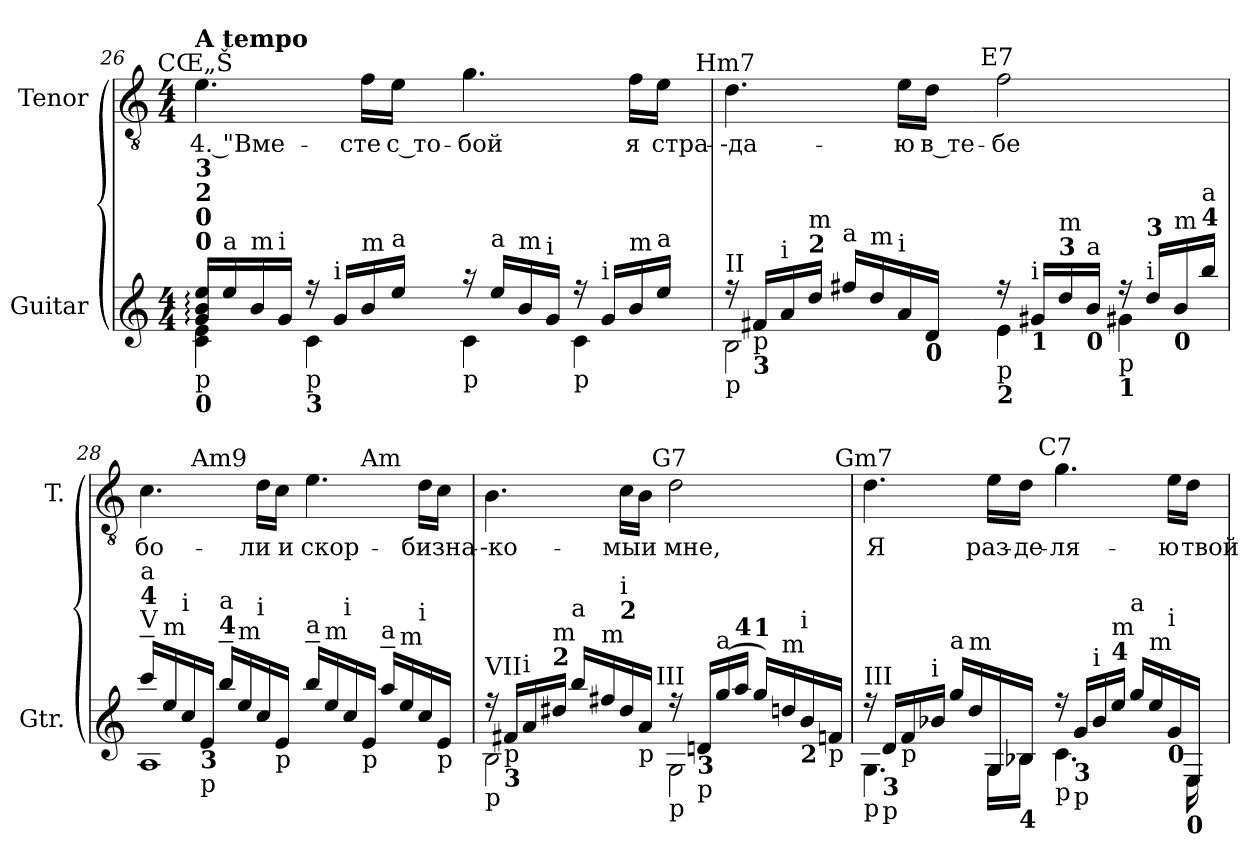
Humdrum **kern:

**kern	**kern	**text
*part2	*part1	*part1
*staff2	*staff1	*staff1
*I"Guitar	*I"Tenor	*
*I'Gtr.	*I'T.	*
*clefG2	*clefGv2	*
*ITrd7c12	*ITrd7c12	*
*k[]	*k[]	*
*a:	*a:	*
*M4/4	*M4/4	*
=26	=26	=26
*^	*	*
!	!	!LO:TX:a:cj:t=CŒ„Š	!
!	!	!LO:TX:a:B:t=A tempo	!
!LO:TX:b:t=p	!	!	!
!LO:TX:b:B:t=0	!	!	!
!LO:TX:B:t=0	!	!	!
!LO:TX:B:t=0	!	!	!
!LO:TX:B:t=2	!	!	!
!LO:TX:B:t=3	!	!	!
!	!	!	!LO:LY:b:color=#000000
16Gi/: 16Bi: 16ei:LL	4Ci\ 4Ei	4.Ei\	4. "Вме-
!LO:TX:a:t=a	!	!	!
16ei/	.	.	.
!LO:TX:a:t=m	!	!	!
16Bi/	.	.	.
!LO:TX:a:t=i	!	!	!
16Gi/JJ	.	.	.
!LO:TX:b:t=p	!	!	!
!LO:TX:b:B:t=3	!	!	!
16r	4Ci\	.	.
!LO:TX:a:t=i	!	!	!
16Gi/LL	.	.	.
!LO:TX:a:t=m	!	!	!
!	!	!	!LO:LY:b:color=#000000
16Bi/	.	16Fi\LL	-сте
!LO:TX:a:t=a	!	!	!
!	!	!	!LO:LY:b:color=#000000
16ei/JJ	.	16Ei\JJ	с то-
!LO:TX:b:t=p	!	!	!
!	!	!	!LO:LY:b:color=#000000
16r	4Ci\	4.Gi\	-бой
!LO:TX:a:t=a	!	!	!
16ei/LL	.	.	.
!LO:TX:a:t=m	!	!	!
16Bi/	.	.	.
!LO:TX:a:t=i	!	!	!
16Gi/JJ	.	.	.
!LO:TX:b:t=p	!	!	!
16r	4Ci\	.	.
!LO:TX:a:t=i	!	!	!
16Gi/LL	.	.	.
!LO:TX:a:t=m	!	!	!
!	!	!	!LO:LY:b:color=#000000
16Bi/	.	16Fi\LL	я
!LO:TX:a:t=a	!	!	!
!	!	!	!LO:LY:b:color=#000000
16ei/JJ	.	16Ei\JJ	стра-
!!LO:LB:g=z
=27	=27	=27	=27
!	!	!LO:TX:a:cj:t=Hm7	!
!LO:TX:a:t=II	!	!	!
!LO:TX:b:t=p	!	!	!
!	!	!	!LO:LY:b:color=#000000
16r	2BBi\	4.Di\	--да-
!LO:TX:b:t=p	!	!	!
!LO:TX:b:B:t=3	!	!	!
16F#Xi/LL	.	.	.
!LO:TX:a:t=i	!	!	!
16Ai/	.	.	.
!LO:TX:B:t=2	!	!	!
!LO:TX:a:t=m	!	!	!
16di/JJ	.	.	.
!LO:TX:a:t=a	!	!	!
16f#Xi/LL	.	.	.
!LO:TX:a:t=m	!	!	!
16di/	.	.	.
!LO:TX:a:t=i	!	!	!
!	!	!	!LO:LY:b:color=#000000
16Ai/	.	16Ei\LL	-ю
!LO:TX:b:B:t=0	!	!	!
!	!	!	!LO:LY:b:color=#000000
16Di/JJ	.	16Di\JJ	в те-
!	!	!LO:TX:a:cj:t=E7	!
!LO:TX:b:t=p	!	!	!
!LO:TX:b:B:t=2	!	!	!
!	!	!	!LO:LY:b:color=#000000
16r	4Ei\	2Fi\	-бе
!LO:TX:b:B:t=1	!	!	!
!LO:TX:a:t=i	!	!	!
16G#Xi/LL	.	.	.
!LO:TX:B:t=3	!	!	!
!LO:TX:a:t=m	!	!	!
16di/	.	.	.
!LO:TX:b:B:t=0	!	!	!
!LO:TX:a:t=a	!	!	!
16Bi/JJ	.	.	.
!LO:TX:b:t=p	!	!	!
!LO:TX:b:B:t=1	!	!	!
16r	4G#Xi\	.	.
!LO:TX:B:t=3	!	!	!
!LO:TX:a:t=i	!	!	!
16di/LL	.	.	.
!LO:TX:b:B:t=0	!	!	!
!LO:TX:a:t=m	!	!	!
16Bi/	.	.	.
!LO:TX:a:B:t=4	!	!	!
!LO:TX:a:t=a	!	!	!
16bi/JJ	.	.	.
=28	=28	=28	=28
!	!	!LO:TX:a:cj:t=Am	!
!LO:TX:a:t=V	!	!	!
!LO:TX:a:B:t=4	!	!	!
!LO:TX:a:t=a	!	!	!
!	!	!	!LO:LY:b:color=#000000
*	*	*^	*
*	*	*	*^	*
16cc~i/LL	1AAi	4.Ci\	4ryy	2.ryy	бо-
!LO:TX:a:t=m	!	!	!	!	!
16ei/	.	.	.	.	.
!LO:TX:a:t=i	!	!	!	!	!
16ci/	.	.	.	.	.
!LO:TX:b:B:t=3	!	!	!	!	!
!LO:TX:b:t=p	!	!	!	!	!
16Ei/JJ	.	.	.	.	.
!	!	!	!LO:TX:a:cj:t=Am9	!	!
!LO:TX:a:B:t=4	!	!	!	!	!
!LO:TX:a:t=a	!	!	!	!	!
16b~i/LL	.	.	2.ryy	.	.
!LO:TX:a:t=m	!	!	!	!	!
16ei/	.	.	.	.	.
!LO:TX:a:t=i	!	!	!	!	!
!	!	!	!	!	!LO:LY:b:color=#000000
16ci/	.	16Di\LL	.	.	-ли
!LO:TX:b:t=p	!	!	!	!	!
!	!	!	!	!	!LO:LY:b:color=#000000
16Ei/JJ	.	16Ci\JJ	.	.	и
!LO:TX:a:t=a	!	!	!	!	!
!	!	!	!	!	!LO:LY:b:color=#000000
16b~i/LL	.	4.Ei\	.	.	скор-
!LO:TX:a:t=m	!	!	!	!	!
16ei/	.	.	.	.	.
!LO:TX:a:t=i	!	!	!	!	!
16ci/	.	.	.	.	.
!LO:TX:b:t=p	!	!	!	!	!
16Ei/JJ	.	.	.	.	.
!	!	!	!	!LO:TX:a:cj:t=Am	!
!LO:TX:a:t=a	!	!	!	!	!
16a~i/LL	.	.	.	4ryy	.
!LO:TX:a:t=m	!	!	!	!	!
16ei/	.	.	.	.	.
!LO:TX:a:t=i	!	!	!	!	!
!	!	!	!	!	!LO:LY:b:color=#000000
16ci/	.	16Di\LL	.	.	-би
!LO:TX:b:t=p	!	!	!	!	!
!	!	!	!	!	!LO:LY:b:color=#000000
16Ei/JJ	.	16Ci\JJ	.	.	зна-
*	*	*v	*v	*v	*
!!LO:PB:g=z
=29	=29	=29	=29
*	*	*^	*
*	*	*	*^	*
!	!	!LO:TX:a:cj:t=H7	!	!	!
!LO:TX:a:t=VII	!	!	!	!	!
!LO:TX:b:t=p	!	!	!	!	!
!	!	!	!	!	!LO:LY:b:color=#000000
*	*^	*v	*v	*v	*
16r	2BBi\	4ryy	4.BBi\	--ко-
!LO:TX:b:t=p	!	!	!	!
!LO:TX:b:B:t=3	!	!	!	!
16F#Xi/LL	.	.	.	.
!LO:TX:a:t=i	!	!	!	!
16Ai/	.	.	.	.
!LO:TX:B:t=2	!	!	!	!
!LO:TX:a:t=m	!	!	!	!
16d#Xi/JJ	.	.	.	.
!LO:TX:a:t=a	!	!	!	!
16bi/LL	.	8ryy	.	.
!LO:TX:a:t=m	!	!	!	!
16f#Xi/	.	.	.	.
!LO:TX:B:t=2	!	!	!	!
!LO:TX:a:t=i	!	!	!	!
!	!	!	!	!LO:LY:b:color=#000000
16d#i/	.	16ryy	16Ci\LL	-мы
!LO:TX:b:t=p	!	!	!	!
!	!	!	!	!LO:LY:b:color=#000000
16Ai/JJ	.	32ryy	16BBi\JJ	и
.	.	256ryy	.	.
!	!	!LO:TX:a:t=III	!	!
.	.	2ryy	.	.
!	!	!	!LO:TX:a:cj:t=G7	!
!LO:TX:b:t=p	!	!	!	!
!	!	!	!	!LO:LY:b:color=#000000
16r	2GGi\	.	2Di\	мне,
!LO:TX:b:B:t=3	!	!	!	!
!LO:TX:b:t=p	!	!	!	!
16Dni/LL	.	.	.	.
!LO:TX:a:t=a	!	!	!	!
(16gi/	.	.	.	.
!LO:TX:a:B:t=4	!	!	!	!
16ai/JJ	.	.	.	.
!LO:TX:a:B:t=1	!	!	!	!
16gi/LL)	.	.	.	.
!LO:TX:a:t=m	!	!	!	!
16dni/	.	.	.	.
!LO:TX:b:B:t=2	!	!	!	!
!LO:TX:a:t=i	!	!	!	!
16Bi/	.	.	.	.
!LO:TX:b:t=p	!	!	!	!
16Fni/JJ	.	.	.	.
.	.	64..ryy	.	.
*	*v	*v	*	*
=30	=30	=30	=30
*	*^	*	*
!	!	!	!LO:TX:a:cj:t=Gm7	!
!LO:TX:a:t=III	!	!	!	!
!LO:TX:b:t=p	!	!	!	!
!	!	!	!	!LO:LY:b:color=#000000
*	*v	*v	*	*
16r	4.GGi\	4.Di\	Я
!LO:TX:b:B:t=3	!	!	!
!LO:TX:b:t=p	!	!	!
16Di/LL	.	.	.
!LO:TX:b:t=p	!	!	!
16Fi/	.	.	.
!LO:TX:a:t=i	!	!	!
16B-Xi/JJ	.	.	.
!LO:TX:a:t=a	!	!	!
16gi/LL	.	.	.
!LO:TX:a:t=m	!	!	!
16di/	.	.	.
!	!	!	!LO:LY:b:color=#000000
16GGi/	16GGi\LL	16Ei\LL	раз-
!LO:TX:b:B:t=4	!	!	!
!	!	!	!LO:LY:b:color=#000000
16BB-Xi/JJ	16BB-i\JJ	16Di\JJ	-де-
!	!	!LO:TX:a:cj:t=C7	!
!LO:TX:b:t=p	!	!	!
!	!	!	!LO:LY:b:color=#000000
16r	4.Ci\	4.Gi\	-ля-
!LO:TX:b:B:t=3	!	!	!
!LO:TX:b:t=p	!	!	!
16Gi/LL	.	.	.
!LO:TX:a:t=i	!	!	!
16B-i/	.	.	.
!LO:TX:a:B:t=4	!	!	!
!LO:TX:a:t=m	!	!	!
16ei/JJ	.	.	.
!LO:TX:a:t=a	!	!	!
16gi/LL	.	.	.
!LO:TX:a:t=m	!	!	!
16ei/	.	.	.
!LO:TX:b:B:t=0	!	!	!
!LO:TX:a:t=i	!	!	!
!	!	!	!LO:LY:b:color=#000000
16Gi/	16ryy	16Ei\LL	-ю
!LO:TX:b:B:t=0	!	!	!
!	!	!	!LO:LY:b:color=#000000
16EEi/JJ	16EEi\	16Di\JJ	твой
*v	*v	*	*
=	=	=
*-	*-	*-
